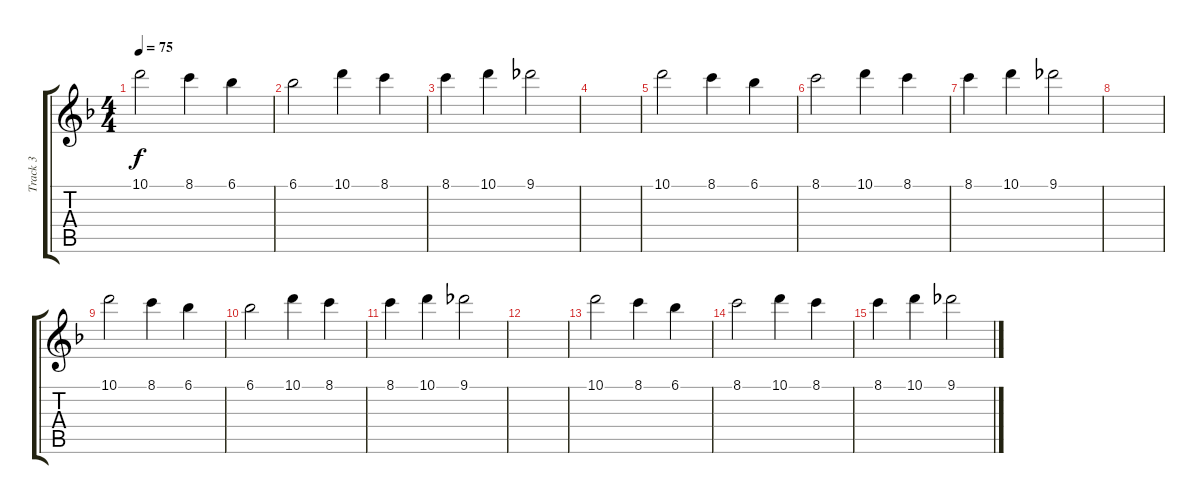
\track ("Track 3" "Track 3") {instrument acousticguitarsteel}
\staff {score tabs}
\tuning (E4 B3 G3 D3 A2 D2) {hide}
\ts (4 4)
\tempo 75
\clef g2
\ks f
10.1.2{dy f} 8.1.4 6.1.4 |
6.1.2 10.1.4 8.1.4 |
8.1.4 10.1.4 9.1.2 |
|
10.1.2 8.1.4 6.1.4 |
8.1.2 10.1.4 8.1.4 |
8.1.4 10.1.4 9.1.2 |
|
10.1.2 8.1.4 6.1.4 |
6.1.2 10.1.4 8.1.4 |
8.1.4 10.1.4 9.1.2 |
|
10.1.2 8.1.4 6.1.4 |
8.1.2 10.1.4 8.1.4 |
8.1.4 10.1.4 9.1.2
